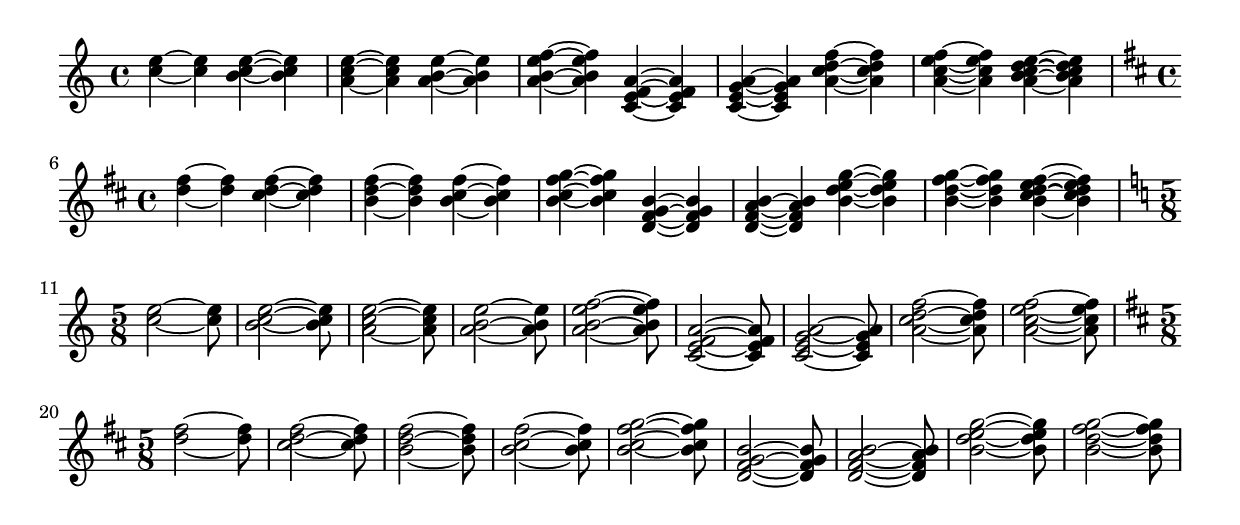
\header {


  texidoc = "In chords, ties keep closer to the note head vertically,
but never collide with heads or stems. Seconds are formatted up/down;
the rest of the ties are positioned according to their  vertical position."
  

}

\version "2.7.7"

\paper {
  indent = #0.0
  raggedright = ##t
}

testShort =
{
   \time 4/4
  \key c \major
  \relative c'' {
				%  c ~ c
    <c e> ~ <c e>
    <b c e> ~ <b c e>
    <a c e> ~ <a c e>
    <a b e> ~ <a b e>
    <a b e f> ~ <a b e f> 
  }

  \relative c' {
    <c e f a> ~ <c e f a>
    <c e g a> ~ <c e g a>
    
    <a' c d f> ~ <a c d f>  
    <a c e f> ~ <a c e f>
    <a b c d e> ~ <a b c d e>
  }
}  

testLong =
{
  \time 5/8
  \key c \major
  \relative c'' {
    <c e>2 ~ <c e>8
    <b c e>2 ~ <b c e>8
    <a c e>2 ~ <a c e>8
    <a b e>2 ~ <a b e>8
    <a b e f>2 ~ <a b e f>8
  }

  \relative c' {
    <c e f a>2 ~ <c e f a>8
    <c e g a>2 ~ <c e g a>8
    <a' c d f>2  ~   <a c d f>8  
    <a c e f>2  ~   <a c e f>8  
  }
}  

\new Voice
{ \testShort \break
  \transpose c d \testShort \break
  \testLong \break
  \transpose c d \testLong \break
}

